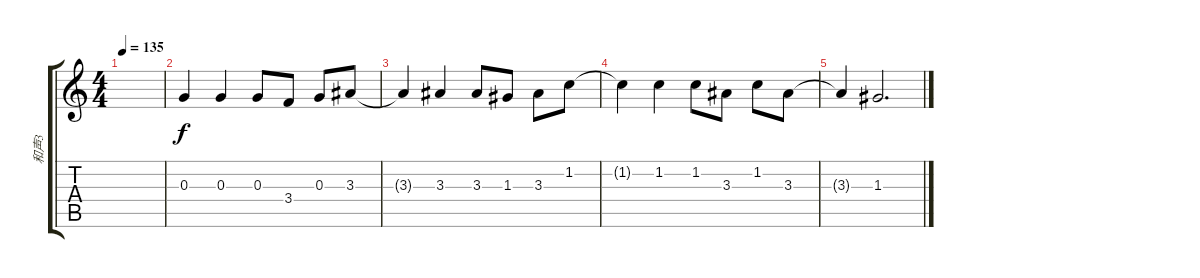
\track ("和声3" "和声3") {instrument acousticguitarnylon}
\staff {score tabs}
\tuning (E4 B3 G3 D3 A2 E2) {hide}
\ts (4 4)
\tempo 135
\clef g2
\ks c
|
0.3.4 0.3.4 0.3.8 3.4.8 0.3.8 3.3.8 |
3.3{t}.4 3.3.4 3.3.8 1.3.8 3.3.8 1.2.8 |
1.2{t}.4 1.2.4 1.2.8 3.3.8 1.2.8 3.3.8 |
3.3{t}.4 1.3.2{d}
